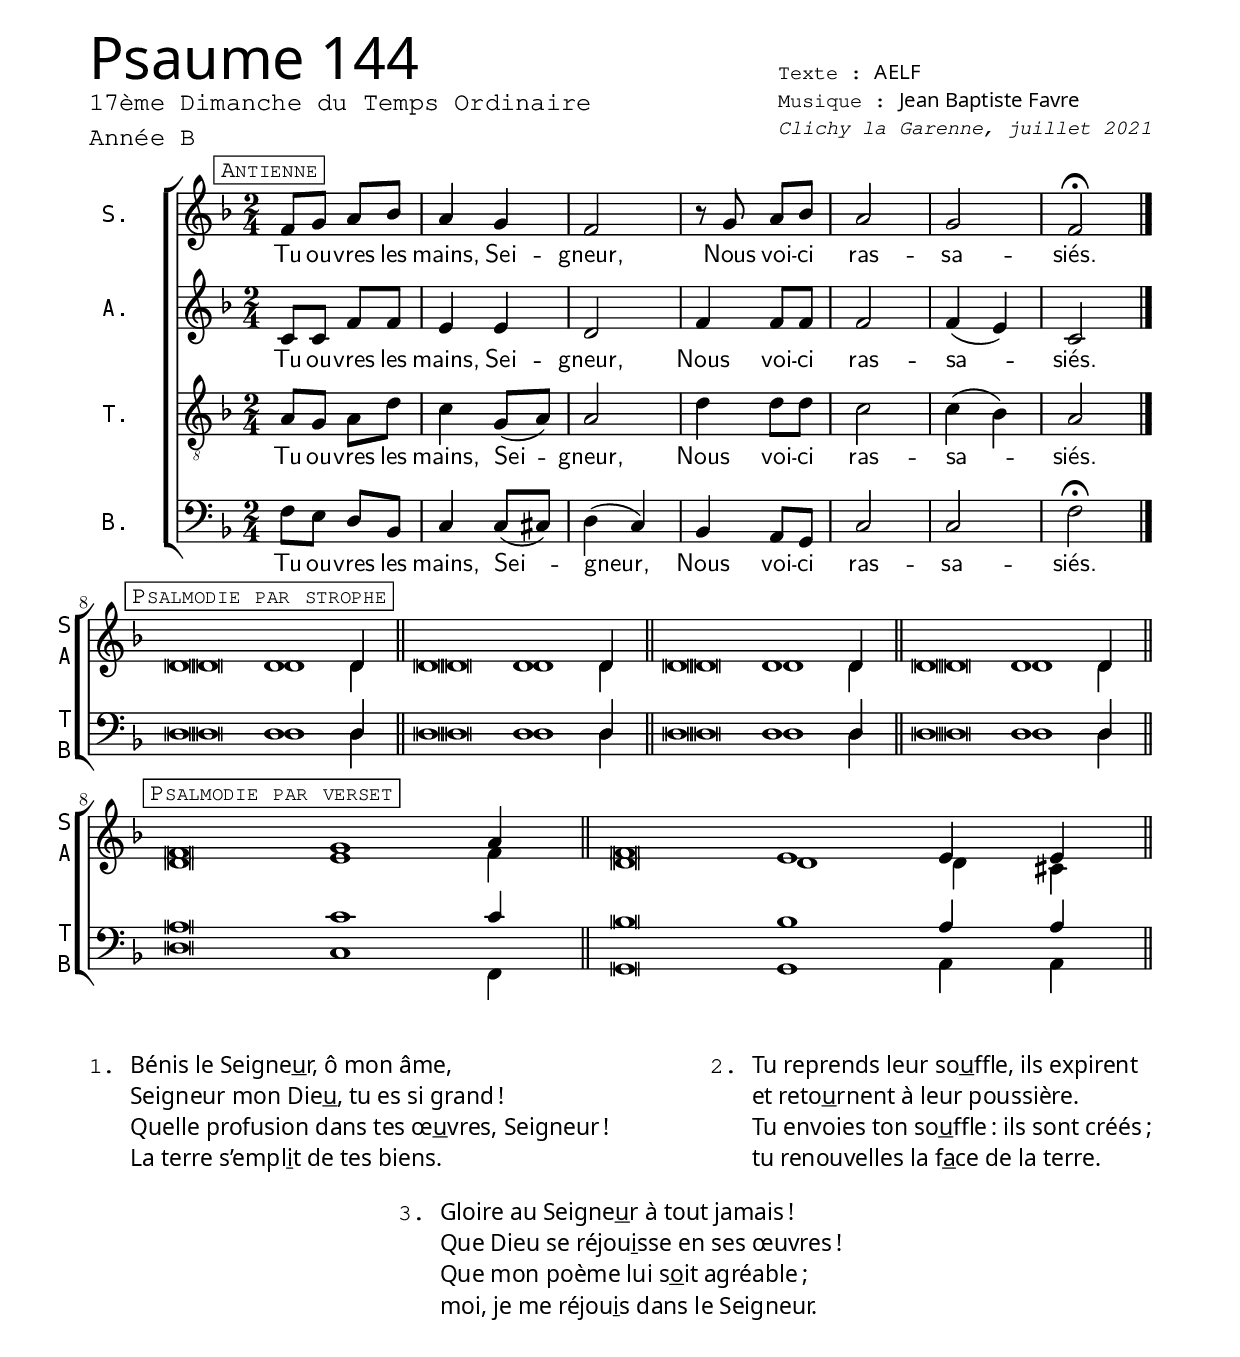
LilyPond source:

\version "2.18.2"
\language "english"
\include "../libs/commonFunctions.ily"

scoreHeader = \header {
  title = "Psaume 144"
  subtitle = \markup { \column { "17ème Dimanche du Temps Ordinaire" "Année B" }}
  composer = "Jean Baptiste Favre"
  poet = "AELF"
  date = "Clichy la Garenne, juillet 2021"
}

%%%%%%%%%%%%%%%%%%%%%%%%%%%%%%
%%%%%%%%%%  Global  %%%%%%%%%%
%%%%%%%%%%%%%%%%%%%%%%%%%%%%%%

keyTime = {
  \time 2/4 \key f \major
}

%%%%%%%%%%%%%%%%%%%%%%%%%%%%%%
%%%%%%%%%% Antiphon %%%%%%%%%%
%%%%%%%%%%%%%%%%%%%%%%%%%%%%%%
antiphonRythm = \relative c' {
  \once \override Score.RehearsalMark.break-align-symbols = #'(clef)
  \markCustom "Antienne"
  \time 2/4
  s2*7 \bar "|." \break
  }

antiphonMusicSoprano = \relative c' {
  f8 g a bf a4 g f2
  r8 g8 a bf a2 g f2 \fermata
  }

antiphonMusicAlto = \relative c' {
  c8 c8 f8 f e4 e4 d2
  f4 f8 f f2 f4 (e) c2
  }

antiphonMusicTenor =  \relative c' {
  a8 g8 a8 d c4 g8 (a) a2
  d4 d8 d c2 c4 (bf) a2
  }

antiphonMusicBass =  \relative f {
  f8 e d bf c4 c8 (cs) d4 (c)
  bf a8 g c2 c f \fermata
  }

antiphonLyrics = \lyricmode {
  Tu ou -- vres les mains, Sei -- gneur,
  Nous voi -- ci ras -- sa -- siés.
  }

antiphonLyricsSoprano = \antiphonLyrics
antiphonLyricsAlto = \antiphonLyrics
antiphonLyricsTenor = \antiphonLyrics
antiphonLyricsBass =  \antiphonLyrics

%%%%%%%%%%%%%%%%%%%%%%%%%%%%%%%%%%%%%%%%%%%%%%
%%%%%%%%%%          Verses          %%%%%%%%%%
%%%%%%%%%%%%%%%%%%%%%%%%%%%%%%%%%%%%%%%%%%%%%%

verseRythm = \relative c' {
  \antiphonRythm \accidentalStyle forget
  \once \override Score.RehearsalMark.break-align-symbols = #'(clef)
  \markCustom "Psalmodie par strophe"
  \cadenzaOn
  s\breve s1 s4 \bar "||"
  s\breve s1 s4 \bar "||"
  s\breve s1 s4 \bar "||"
  s\breve s1 s4 \bar "||" \break
  \markCustom "Psalmodie par verset"
  s\breve s1 s4 \bar "||"
  s\breve s1 s4 s \bar "||"
  }
verseMusicSoprano = \relative c' {
  \antiphonRythm
  d\breve d1 d4
  d\breve d1 d4
  d\breve d1 d4
  d\breve d1 d4

  f\breve g1 a4
  f\breve e1 e4 e
  }

verseMusicAlto = \relative c' {
  \antiphonRythm
  d\breve d1 d4
  d\breve d1 d4
  d\breve d1 d4
  d\breve d1 d4

  d\breve e1 f4
  d\breve d1 d4 cs
  }

verseMusicTenor = \relative c {
  \antiphonRythm
  d\breve d1 d4
  d\breve d1 d4
  d\breve d1 d4
  d\breve d1 d4

  a'\breve c1 c4
  bf\breve bf1 a4 a
  }

verseMusicBass = \relative f {
  \antiphonRythm
  d\breve d1 d4
  d\breve d1 d4
  d\breve d1 d4
  d\breve d1 d4

  d\breve c1 f,4
  g\breve g1 a4 a
  }

verseLyrics = \markup {
  \vspace #2
  \override #'(font-family . sans)
  \column {
    \fill-line {
      \left-column{
        \concat { \typewriter "1. " "Bénis le Seigne" \underline u "r, ô mon âme," }
        \concat { \typewriter "   " "Seigneur mon Die" \underline u ", tu es si grand !" }
        \concat { \typewriter "   " "Quelle profusion dans tes œ" \underline u "vres, Seigneur !" }
        \concat { \typewriter "   " "La terre s’empl" \underline i "t de tes biens." }
      }
      \hspace #1
      \left-column {
        \concat { \typewriter "2. " "Tu reprends leur so" \underline u "ffle, ils expirent" }
        \concat { \typewriter "   " "et reto" \underline u "rnent à leur poussière." }
        \concat { \typewriter "   " "Tu envoies ton so" \underline u "ffle : ils sont créés ;" }
        \concat { \typewriter "   " "tu renouvelles la f" \underline a "ce de la terre." }
      }
    }
    \vspace #1
    \fill-line {
      \left-column {
        \concat { \typewriter "3. " "Gloire au Seigne" \underline u "r à tout jamais !" }
        \concat { \typewriter "   " "Que Dieu se réjou" \underline i "sse en ses œuvres !" }
        \concat { \typewriter "   " "Que mon poème lui s" \underline o "it agréable ;" }
        \concat { \typewriter "   " "moi, je me réjou" \underline i "s dans le Seigneur." }
      }
    }
  }
}

%%%%%%%%%%%%%%%%%%%%%%%%%%%%%%%%%%%%%%%%%%%%%%%%%%%%%%%%%%%%%%%%%%%%%
%%%%%%%%%%%%%%%%%%%          Draw score          %%%%%%%%%%%%%%%%%%%%
%%%%%%%%%%%%%%%%%%%%%%%%%%%%%%%%%%%%%%%%%%%%%%%%%%%%%%%%%%%%%%%%%%%%%

partition = <<
    % Antienne à 4 voix mixtes
    \new ChoirStaff = "antiphonChoirStaff"
    <<
      %\new Staff = "antiphonCounterpointStaff" \with {
      %  instrumentName = "Ctre-chant"
      %  shortInstrumentName = "C"
      %}
      %<<
      %  \clef "treble"
      %  \keyTime
      %  \antiphonRythm
      %  \new Voice = "antiphonCounterpoint" { \antiphonMusicCounterpoint \fermata }
      %  \new Lyrics \lyricsto "antiphonCounterpoint" \antiphonLyricsCounterpoint
      %>>
      \new Staff = "antiphonSopranoStaff" \with { instrumentName = "S." shortInstrumentName = "S" }
      <<
        \clef "treble"
        \keyTime
        \new Dynamics \antiphonRythm
        \new Voice = "antiphonSoprano" { \antiphonMusicSoprano }
        \new Lyrics \lyricsto "antiphonSoprano" \antiphonLyricsSoprano
      >>
      \new Staff = "antiphonAltoStaff" \with { instrumentName = "A." shortInstrumentName = "A" }
      <<
        \clef "treble"
        \keyTime
        \new Dynamics \antiphonRythm
        \new Voice = "antiphonAlto" { \antiphonMusicAlto }
        \new Lyrics \lyricsto "antiphonAlto" \antiphonLyricsAlto
      >>
      \new Staff = "antiphonTenorStaff" \with { instrumentName = "T." shortInstrumentName = "T" }
      <<
        \clef "treble_8"
        \keyTime
        \new Dynamics \antiphonRythm
        \new Voice = "antiphonTenor" { \antiphonMusicTenor }
        \new Lyrics \lyricsto "antiphonTenor" { \antiphonLyricsTenor \lyricmode { Al -- le -- lu -- ia&nbsp;! } }
      >>
      \new Staff  = "antiphonBassStaff" \with { instrumentName = "B." shortInstrumentName = "B" }
      <<
        \clef "bass"
        \keyTime
        \new Dynamics \antiphonRythm
        \new Voice = "antiphonBass" { \antiphonMusicBass }
        \new Lyrics \lyricsto "antiphonBass" \antiphonLyricsBass
      >>
    >>
%{    % Accompagnement Piano / Orgue
    \new PianoStaff = "antiphonPianoStaff" \with {
      instrumentName = #"O."
      shortInstrumentName = #"O"
      printPartCombineTexts = ##f
    }
    <<
      \new Staff = "antiphonPianoStaffSA"
      <<
        \clef treble
        \keyTime
        \new Voice = "antiphonMusicSoprano" { \voiceOne \antiphonMusicSoprano }
        \new Voice = "antiphonMusicAlto" { \voiceTwo \antiphonMusicAlto }
      >>
      \new Staff = "antiphonPianoStaffTB"
      <<
        \clef bass
        \keyTime
        \new Voice = "antiphonMusicTenor" { \voiceThree \antiphonMusicTenor }
        \new Voice = "antiphonMusicBass" { \voiceFour \antiphonMusicBass }
      >>
    >>
%}    % Psalmodie à 4 voix mixtes
    \new ChoirStaff = "verseChoirStaff" \with { printPartCombineTexts = ##f }
    <<
      \new Staff = "verseChoirStaffSA"
      \with { shortInstrumentName = \markup { \right-column { "S" "A" } } }
      <<
        \override Staff.VerticalAxisGroup.remove-first = ##t
        \clef treble
        \keyTime
        \new Voice \verseRythm
        \new Voice = "verseSoprano" { \voiceOne \verseMusicSoprano }
        \new Voice { \voiceTwo \verseMusicAlto }
      >>
      \new Staff = "verseChoirStaffTB"
      \with { shortInstrumentName = \markup { \right-column { "T" "B" } } }
      <<
        \override Staff.VerticalAxisGroup.remove-first = ##t
        \clef bass
        \keyTime
        \new Voice \verseRythm
        \new Voice { \voiceOne \verseMusicTenor }
        \new Voice { \voiceTwo \verseMusicBass }
      >>
    >>
  >>

% PDF output
\paper {
  top-margin = 2\cm
  bottom-margin = 2\cm
  left-margin = 1.5\cm
  right-margin = 1.5\cm
  markup-system-spacing = #'((basic-distance . 5)
     (minimum-distance . 5)
     (padding . 1)
     (stretchability . 5))
 system-system-spacing = #'((basic-distance . 5)
     (minimum-distance . 5)
     (padding . 1)
     (stretchability . 5))
  #(define fonts
    (set-global-fonts
     #:music "emmentaler"
     #:brace "emmentaler"
     #:roman "Latin Modern Roman"
     #:sans "Cantarell"
    ))
  #(include-special-characters)
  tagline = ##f
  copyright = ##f
  scoreTitleMarkup = \markup \columns {
    \fill-line {
      \column {
        \line {
          \left-column {
            \fontsize #8 \sans \fromproperty #'header:title
            \fontsize #1 \typewriter \fromproperty #'header:subtitle
          }
        }
      }
      \column {
        \line {
          \fontsize #-1
          \left-column {
            \line { \concat { \typewriter "Texte&nbsp;: " \sans \fromproperty #'header:poet \bold " " } }
            \line { \concat { \typewriter "Musique&nbsp;: " \sans \fromproperty #'header:composer \bold " " } }
            \typewriter \italic \fromproperty #'header:date
          }
        }
      }
    }
  }
}

\score {
  \partition
  \layout {
      ragged-last = ##f
      \context {
          \Staff
          \RemoveEmptyStaves
          \override NoteHead #'style = #'altdefault
          \override InstrumentName #'font-name = #"Monospace Regular"
      }
      \context {
          \PianoStaff
          \RemoveEmptyStaves
          \override NoteHead #'style = #'altdefault
          \override InstrumentName #'font-name = #"Monospace Regular"
      }
      \context {
          \ChoirStaff
          \RemoveEmptyStaves
          \override NoteHead #'style = #'altdefault
          \override InstrumentName #'font-name = #"Monospace Regular"
      }
      \override LyricText #'font-name = #"Latin Modern Sans"
      \override Score.RehearsalMark.font-family = #'typewriter
  }
  \scoreHeader
}

% Midi output
\score {
  <<
    \unfoldRepeats {
    \new PianoStaff = "antiphonMusic"
    <<
      \new Staff <<
        \keyTime \tempo 4. = 60 \clef treble
        \new Dynamics \antiphonRythm
        \new Voice = "antiphonMusicSoprano" \antiphonMusicSoprano
        \new Voice = "antiphonMusicAlto" \antiphonMusicAlto
      >>
      \new Staff <<
        \keyTime \clef bass
        \new Dynamics \antiphonRythm
        \new Voice = "antiphonMusicTenor" \antiphonMusicTenor
        \new Voice = "antiphonMusicBass" \antiphonMusicBass
      >>
    >>
    \new ChoirStaff = "verseMusic"
    <<
      \new Staff = "verseMusicSA" \with {
        shortInstrumentName = \markup { \right-column { "S" "A" } }
      }
      <<
        \keyTime
        \clef treble
        \new Dynamics \antiphonRythm
        \new Voice = "verseMusicSoprano" \verseMusicSoprano
        \new Voice = "verseMusicAlto" \verseMusicAlto
      >>
      \new Staff = "verseMusicTB" \with {
        shortInstrumentName = \markup { \right-column { "T" "B" } }
      }
      <<
        \keyTime
        \clef bass
        \new Dynamics \antiphonRythm
        \new Voice = "verseMusicTenor" \verseMusicTenor
        \new Voice = "verseMusicBass" \verseMusicBass
      >>
    >>
    }
  >>
  \midi {}
}
\verseLyrics